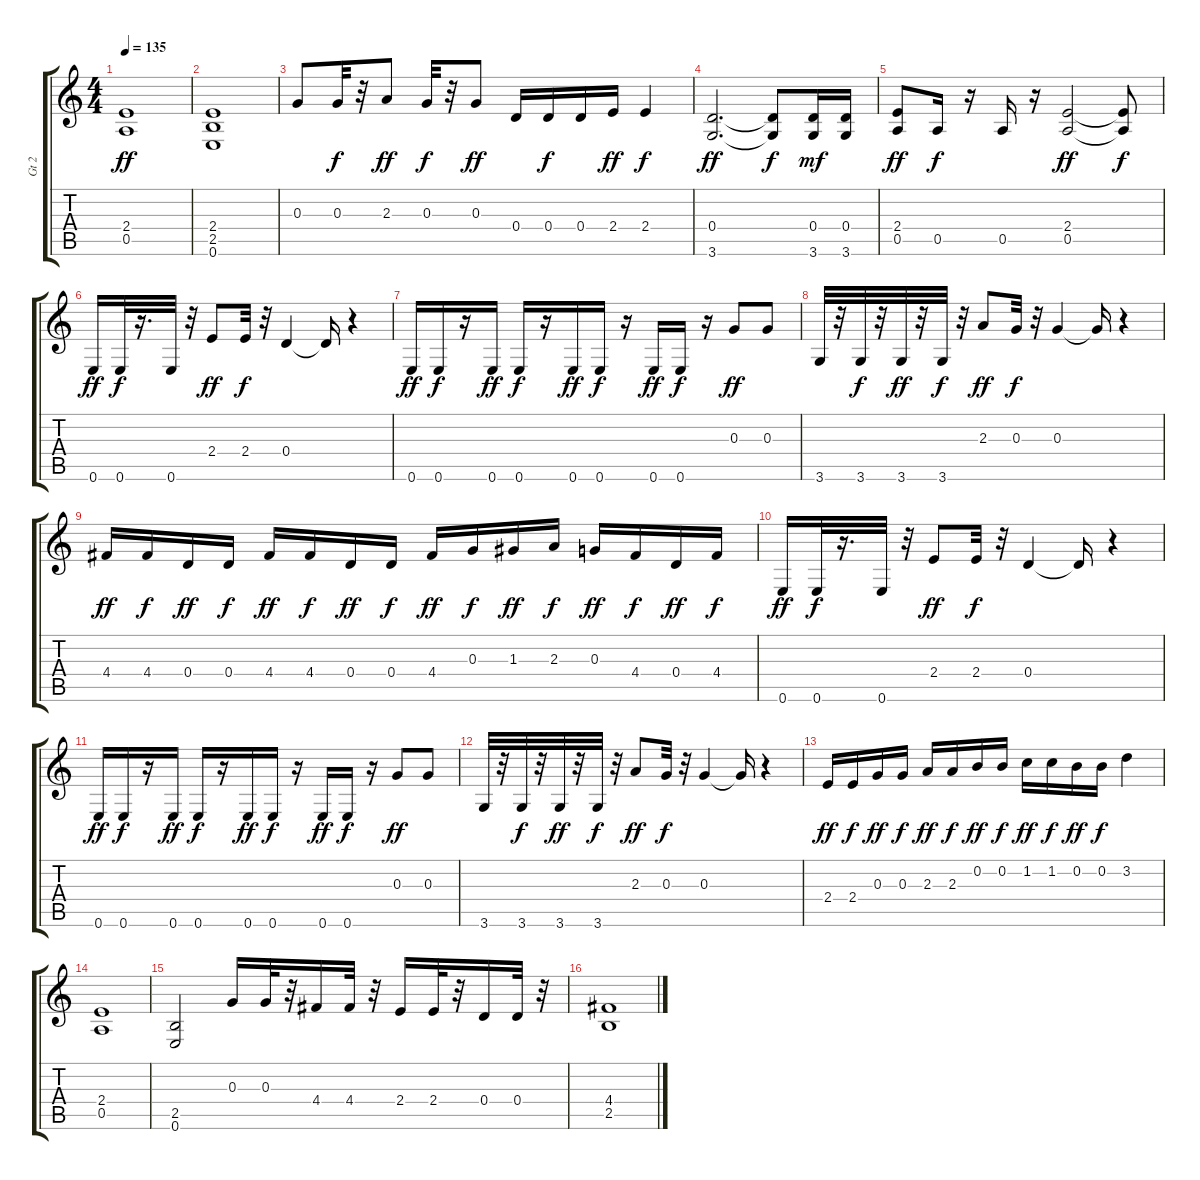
\track ("Gt 2                                " "Gt 2      ") {instrument distortionguitar}
\staff {score tabs}
\tuning (E4 B3 G3 D3 A2 E2) {hide}
\ts (4 4)
\tempo 135
\clef g2
\ks c
(2.4 0.5).1{dy ff} |
(2.4 2.5 0.6).1 |
0.3.8 0.3.32{dy f} r.32 2.3.8{dy ff} 0.3.32{dy f} r.32 0.3.8{dy ff} 0.4.16 0.4.16{dy f} 0.4.16 2.4.16{dy ff} 2.4.4{dy f} |
(0.4 3.6).2{d dy ff} (0.4{t} 3.6{t}).8{dy f} (0.4 3.6).16{dy mf} (0.4 3.6).16 |
(2.4 0.5).8{dy ff} 0.5.16{dy f} r.16 0.5.16 r.16 (2.4 0.5).2{dy ff} (2.4{t} 0.5{t}).8{dy f} |
0.6.16{dy ff} 0.6.32{dy f} r.16{d} 0.6.32 r.32 2.4.8{dy ff} 2.4.32{dy f} r.32 0.4.4 0.4{t}.16 r.4 |
0.6.16{dy ff} 0.6.16{dy f} r.16 0.6.16{dy ff} 0.6.16{dy f} r.16 0.6.16{dy ff} 0.6.16{dy f} r.16 0.6.16{dy ff} 0.6.16{dy f} r.16 0.3.8{dy ff} 0.3.8 |
3.6.32 r.32 3.6.32{dy f} r.32 3.6.32{dy ff} r.32 3.6.32{dy f} r.32 2.3.8{dy ff} 0.3.32{dy f} r.32 0.3.4 0.3{t}.16 r.4 |
4.4.16{dy ff} 4.4.16{dy f} 0.4.16{dy ff} 0.4.16{dy f} 4.4.16{dy ff} 4.4.16{dy f} 0.4.16{dy ff} 0.4.16{dy f} 4.4.16{dy ff} 0.3.16{dy f} 1.3.16{dy ff} 2.3.16{dy f} 0.3.16{dy ff} 4.4.16{dy f} 0.4.16{dy ff} 4.4.16{dy f} |
0.6.16{dy ff} 0.6.32{dy f} r.16{d} 0.6.32 r.32 2.4.8{dy ff} 2.4.32{dy f} r.32 0.4.4 0.4{t}.16 r.4 |
0.6.16{dy ff} 0.6.16{dy f} r.16 0.6.16{dy ff} 0.6.16{dy f} r.16 0.6.16{dy ff} 0.6.16{dy f} r.16 0.6.16{dy ff} 0.6.16{dy f} r.16 0.3.8{dy ff} 0.3.8 |
3.6.32 r.32 3.6.32{dy f} r.32 3.6.32{dy ff} r.32 3.6.32{dy f} r.32 2.3.8{dy ff} 0.3.32{dy f} r.32 0.3.4 0.3{t}.16 r.4 |
2.4.16{dy ff} 2.4.16{dy f} 0.3.16{dy ff} 0.3.16{dy f} 2.3.16{dy ff} 2.3.16{dy f} 0.2.16{dy ff} 0.2.16{dy f} 1.2.16{dy ff} 1.2.16{dy f} 0.2.16{dy ff} 0.2.16{dy f} 3.2.4 |
(2.4 0.5).1 |
(2.5 0.6).2 0.3.16 0.3.32 r.32 4.4.16 4.4.32 r.32 2.4.16 2.4.32 r.32 0.4.16 0.4.32 r.32 |
(4.4 2.5).1
